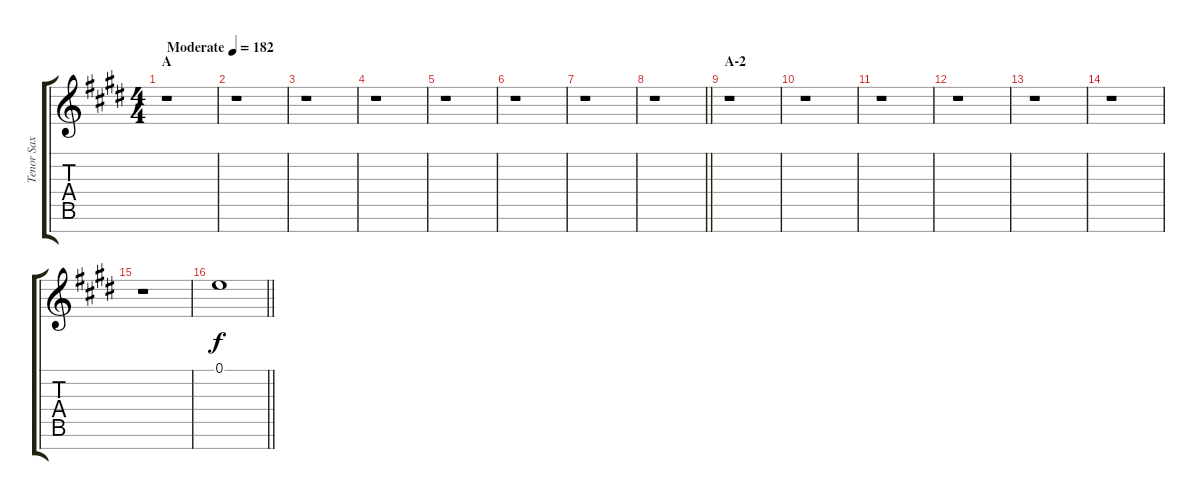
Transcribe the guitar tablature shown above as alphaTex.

\track ("Tenor Sax" "Tenor Sax") {instrument tenorsax}
\staff {score tabs}
\tuning (E5 B4 G4 D4 A3 E3 B2) {hide}
\ts (4 4)
\section ("" "A")
\tempo (182 "Moderate")
\clef g2
\ks e
r.1{dy f instrument tenorsax} |
r.1 |
r.1 |
r.1 |
r.1 |
r.1 |
r.1 |
\barLineRight lightlight
r.1 |
\section ("" "A-2")
r.1 |
r.1 |
r.1 |
r.1 |
r.1 |
r.1 |
r.1 |
\barLineRight lightlight
0.1.1
